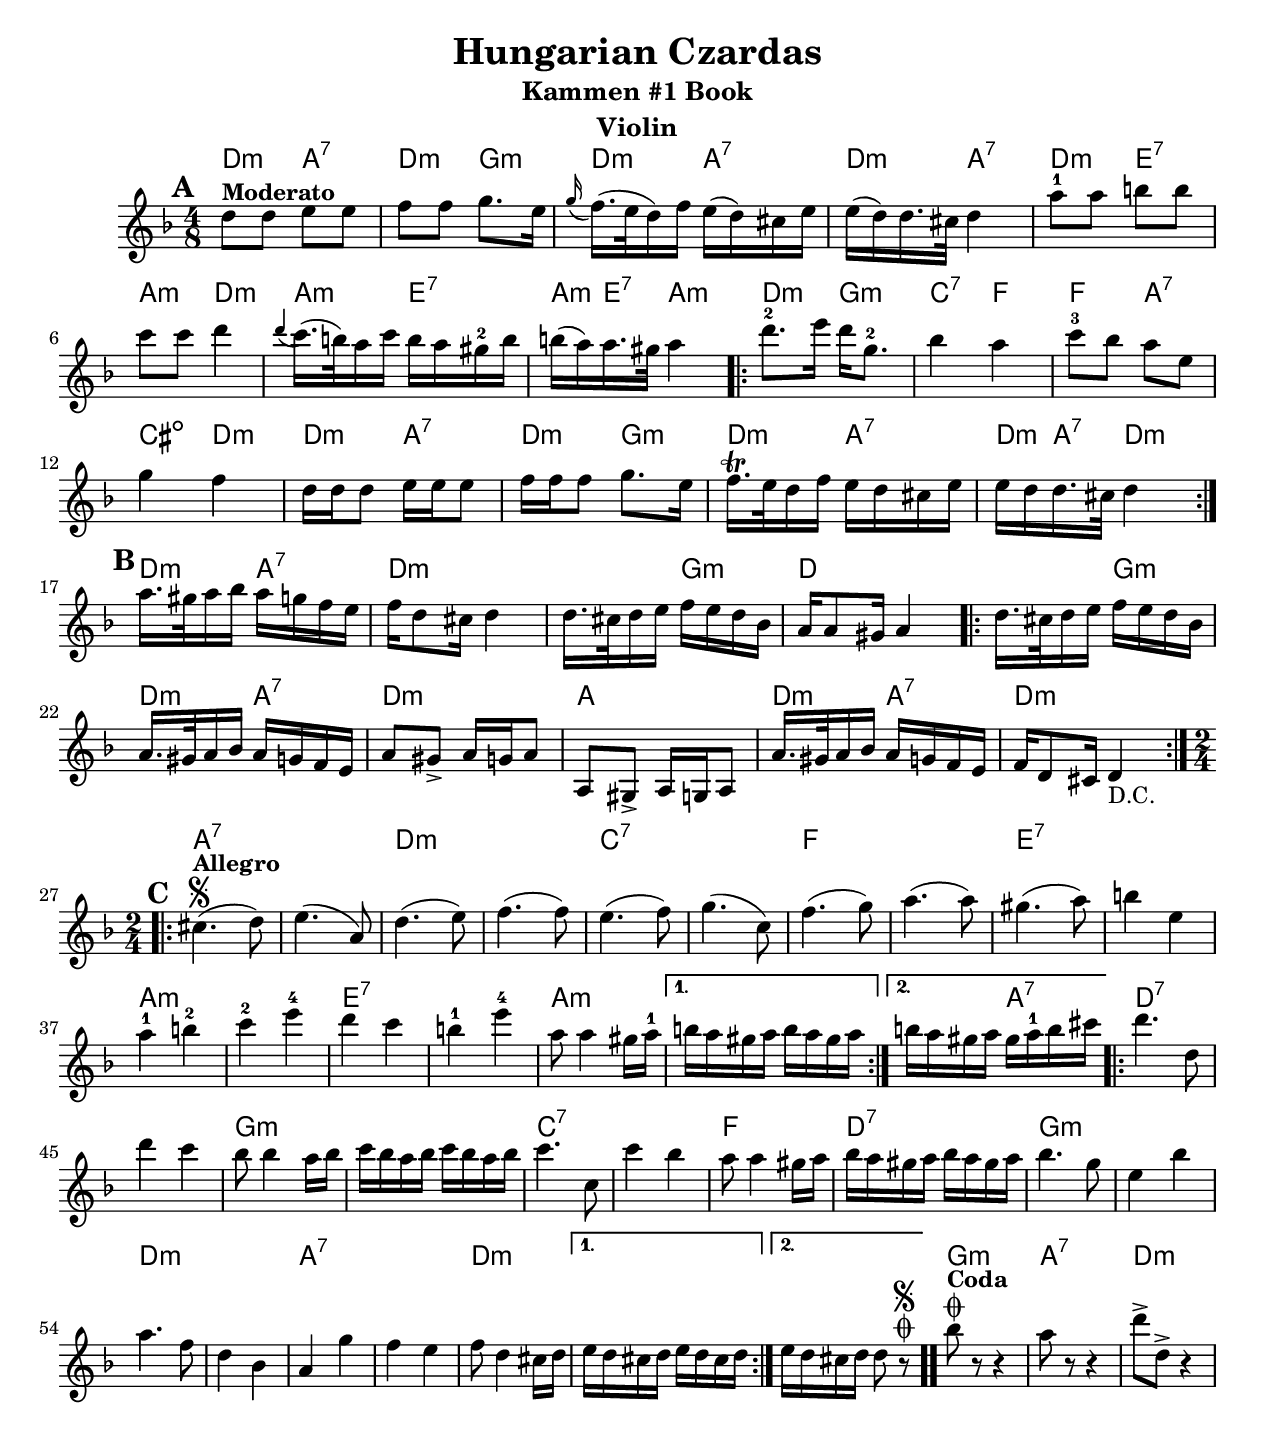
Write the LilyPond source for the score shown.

\version "2.18.0"
\include "english.ly"
%\pointAndClickOff
\paper{
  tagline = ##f
  print-all-headers = ##t
  #(set-paper-size "letter")
}
date = #(strftime "%d-%m-%Y" (localtime (current-time)))

%\markup{ \italic{ " Updated " \date  }  }

%\markup{ Got something to say? }

global = {
  \clef treble
  \key d \minor
  \time 4/8
  \set Score.markFormatter = #format-mark-box-alphabet
}

%#################################### Melody ########################
melody = \relative c'' {
  \global
  %\partial 16*3 a16 d f   %lead in notes
  \mark \default
  d8^\markup{\bold"Moderato" } d e e
  f8 f g8. e16
  \grace g (f16.) (e32 d16) f e (d) cs e|
  e16(d) d16. cs32 d4|

  a'8 -1 a b b8|
  c8 c  d4
  \grace d(c16.)(b32)a16 c b a gs -2 b
  b16 (a) a16. gs32 a4|

  %\alternative { { }{ } }

  \repeat volta 2{
    %\mark \default
    d8.-2 e16 d g,8. -2
    bf4 a
    c8-3 bf a e
    g4 f|

    d16 d d8 e16 e e8|
    f16 f f8 g8. e16
    f16. \trill e32 d16 f e d cs e
    e16 d d16. cs32 d4
  }
  \break

  \mark \default
  a'16. gs32 a16 bf a g f e
  f16 d8 cs16 d4|
  d16. cs32 d16 e f e d bf
  a16 a8 gs16 a4|

  \repeat volta 2{
    d16. cs32 d16 e f e d bf|
    a16. gs32 a16 bf a g f e
    a8 gs -> a16 g a8|
    a,8 gs -> a16 g a8|
    a'16. gs32 a16 bf a g f e
    f16 d8 cs16 d4_"D.C."
  }
  %Trio
  \break
  \repeat volta 2{
    \mark \default
    \time 2/4
    cs'4. \segno ^\markup{\bold "Allegro" } (d8)
    e4.(a,8)
    d4.(e8)
    f4.(f8)
    e4.(f8)
    g4.( c,8)
    f4.(g8)
    a4.(a8)
    gs4.(a8)
    b4 e,
    a4-1 b-2
    c4-2 e-4
    d4 c
    b4-1 e-4
    a,8 a4 gs16 a-1
  }
  \alternative {
    {b16 a gs a b a gs a }
    {b16 a gs a gs a-1 b cs }
  }

  \repeat volta 2{
    d4. d,8
    d'4 c
    bf8 bf4 a16 bf
    c16 bf a bf c bf a bf|
    c4. c,8
    c'4 bf
    a8 a4 gs16 a|
    bf16 a gs a bf a gs a|
    bf4. g8
    e4 bf'
    a4. f8
    d4 bf
    a4 g'
    f4 e
    f8 d4 cs16 d

  }
  \alternative {
    {e16 d cs d e d cs d }
    {e16 d cs d d8 r\coda \segno }
  }
  \bar ".."

  bf'8\coda ^\markup{\bold"Coda"} r r4
  a8 r r4
  d8-> d,-> r4

}

%################################# Lyrics #####################
%\addlyrics{  }
%################################# Chords #######################
harmonies = \chordmode {
  d4:m a4:7
  d4:m g4:m
  d4:m a4:7
  d4:m a4:7
  d4:m e4:7
  a4:m d4:m
  a4:m e4:7
  a8:m e8:7 a4:m
  %1st line
  d4:m g4:m
  c4:7 f4
  f4
  a:7
  cs4:dim d4:m
  d4:m
  a4:7
  d4:m g4:m
  d4:m a4:7
  d8:m a8:7 d4:m
  %2
  d4:m a4:7
  d4*3:m g4:m
  d4*3: g4:m
  d4:m a4:7
  d2:m
  a2
  d4:m a4:7
  d2:m
  %2/4 section
  a2*2:7
  d2*2:m
  c2*2:7
  f2*2
  e2*2:7
  %
  a2*2:m e2*2:7
  a4*5:m a4:7
  %
  d2*2:7
  g2*2:m
  c2*2:7
  f2
  d2:7
  g2*2:m  %double check.. hard to read orig.
  d2*2:m a2*2:7 d2*3:m
  %
  g2:m
  a2:7
  d2:m
}

\score {
  <<
    \new ChordNames {
      \set chordChanges = ##f
      \harmonies
    }
    \new Staff

    \melody
  >>
  \header{
    title= "Hungarian Czardas"
    subtitle="Kammen #1 Book"
    composer= ""
    instrument = "Violin"
    arranger= ""
  }
  \midi{\tempo 4 = 120}
  \layout{indent = 1.0\cm}
}
%{
  % more verses:
  \markup{}
  \markup {
  \fill-line {
  \hspace #0.1 % distance from left margin
  \column {
  \line { "1."
  \column {
  ""
  }
  }
  \hspace #0.2 % vertical distance between verses
  \line { "2."
  \column {
  ""
  }
  }
  }
  \hspace #0.1  % horiz. distance between columns
  \column {
  \line { "3."
  \column {
  ""
  }
  }
  \hspace #0.2 % distance between verses
  \line { "4."
  \column {
  ""
  }
  }
  }
  \hspace #0.1 % distance to right margin
  }
  }

%}
